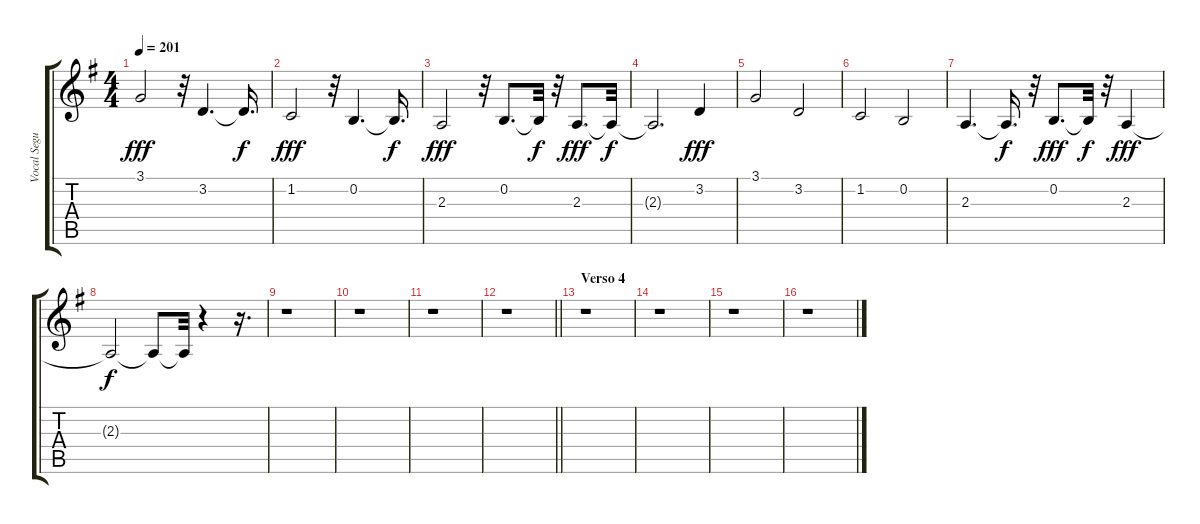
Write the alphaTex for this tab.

\track ("Vocal Segundo" "Vocal Segu") {instrument choiraahs}
\staff {score tabs}
\tuning (E4 B3 G3 D3 A2 E2) {hide}
\ts (4 4)
\tempo 201
\clef g2
\ks g
3.1.2{dy fff} r.32 3.2.4{d} 3.2{t}.16{d dy f} |
1.2.2{dy fff} r.32 0.2.4{d} 0.2{t}.16{d dy f} |
2.3.2{dy fff} r.32 0.2.8{d} 0.2{t}.32{dy f} r.32 2.3.8{d dy fff} 2.3{t}.32{dy f} |
2.3{t}.2{d} 3.2.4{dy fff} |
3.1.2 3.2.2 |
1.2.2 0.2.2 |
2.3.4{d} 2.3{t}.16{d dy f} r.32 0.2.8{d dy fff} 0.2{t}.32{dy f} r.32 2.3.4{dy fff} |
2.3{t}.2{dy f} 2.3{t}.8 2.3{t}.32 r.4 r.16{d} |
r.1 |
r.1 |
r.1 |
\barLineRight lightlight
r.1 |
\section ("" "Verso 4")
r.1 |
r.1 |
r.1 |
r.1
